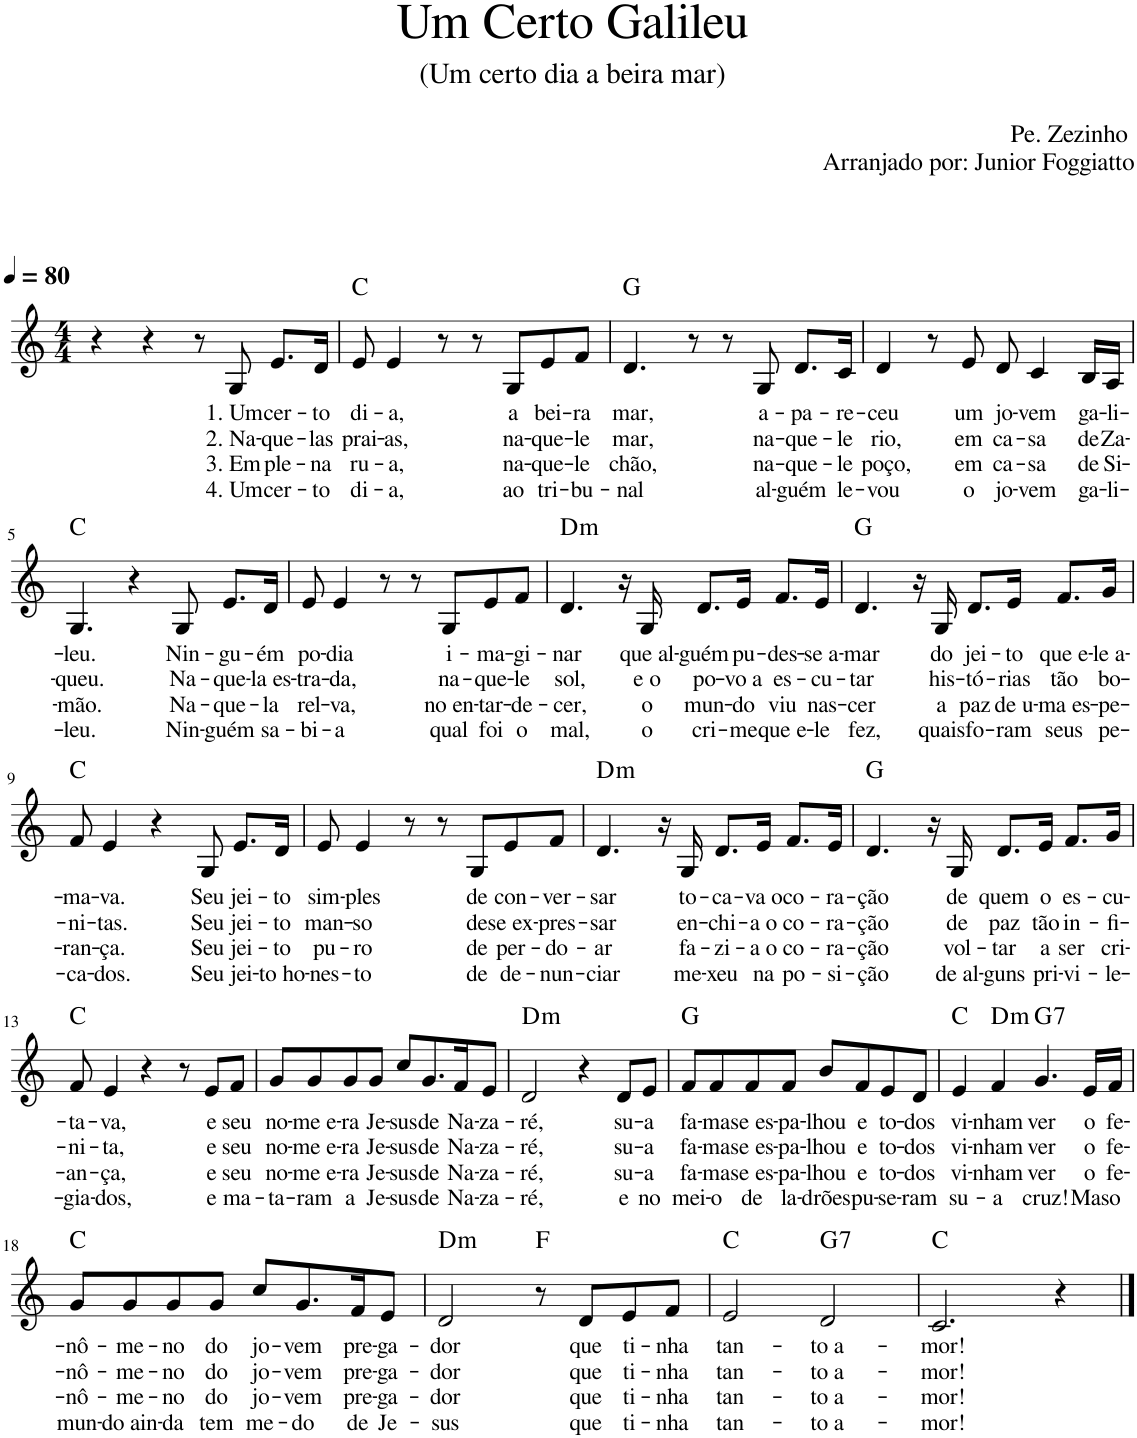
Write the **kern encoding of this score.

**kern	**text	**text	**text	**text	**harte
*part1	*part1	*part1	*part1	*part1	*part1
*staff1	*staff1	*staff1	*staff1	*staff1	*
*I"Voz	*	*	*	*	*
*I'Vo.	*	*	*	*	*
*clefG2	*	*	*	*	*
*k[]	*	*	*	*	*
*M4/4	*	*	*	*	*
*MM80	*	*	*	*	*
=1	=1	=1	=1	=1	=1
4r	.	.	.	.	.
4r	.	.	.	.	.
8r	.	.	.	.	.
!	!LO:LY:b	!LO:LY:b	!LO:LY:b	!LO:LY:b	!
8G/	1. Um	2. Na-	3. Em	4. Um	.
!	!LO:LY:b	!LO:LY:b	!LO:LY:b	!LO:LY:b	!
8.e/L	cer-	-que-	ple-	cer-	.
!	!LO:LY:b	!LO:LY:b	!LO:LY:b	!LO:LY:b	!
16d/Jk	-to	-las	-na	-to	.
=2	=2	=2	=2	=2	=2
!	!LO:LY:b	!LO:LY:b	!LO:LY:b	!LO:LY:b	!
8e/	di-	prai-	ru-	di-	C:maj
!	!LO:LY:b	!LO:LY:b	!LO:LY:b	!LO:LY:b	!
4e/	-a,	-as,	-a,	-a,	.
8r	.	.	.	.	.
8r	.	.	.	.	.
!	!LO:LY:b	!LO:LY:b	!LO:LY:b	!LO:LY:b	!
8G/L	a	na-	na-	ao	.
!	!LO:LY:b	!LO:LY:b	!LO:LY:b	!LO:LY:b	!
8e/	bei-	-que-	-que-	tri-	.
!	!LO:LY:b	!LO:LY:b	!LO:LY:b	!LO:LY:b	!
8f/J	-ra	-le	-le	-bu-	.
=3	=3	=3	=3	=3	=3
!	!LO:LY:b	!LO:LY:b	!LO:LY:b	!LO:LY:b	!
4.d/	mar,	mar,	chão,	-nal	G:maj
8r	.	.	.	.	.
8r	.	.	.	.	.
!	!LO:LY:b	!LO:LY:b	!LO:LY:b	!LO:LY:b	!
8G/	a-	na-	na-	al-	.
!	!LO:LY:b	!LO:LY:b	!LO:LY:b	!LO:LY:b	!
8.d/L	-pa-	-que-	-que-	-guém	.
!	!LO:LY:b	!LO:LY:b	!LO:LY:b	!LO:LY:b	!
16c/Jk	-re-	-le	-le	le-	.
=4	=4	=4	=4	=4	=4
!	!LO:LY:b	!LO:LY:b	!LO:LY:b	!LO:LY:b	!
4d/	-ceu	rio,	poço,	-vou	.
8r	.	.	.	.	.
!	!LO:LY:b	!LO:LY:b	!LO:LY:b	!LO:LY:b	!
8e/	um	em	em	o	.
!	!LO:LY:b	!LO:LY:b	!LO:LY:b	!LO:LY:b	!
8d/	jo-	ca-	ca-	jo-	.
!	!LO:LY:b	!LO:LY:b	!LO:LY:b	!LO:LY:b	!
4c/	-vem	-sa	-sa	-vem	.
!	!LO:LY:b	!LO:LY:b	!LO:LY:b	!LO:LY:b	!
16B/LL	ga-	de	de	ga-	.
!	!LO:LY:b	!LO:LY:b	!LO:LY:b	!LO:LY:b	!
16A/JJ	-li-	Za-	Si-	-li-	.
!!LO:LB:g=z
=5	=5	=5	=5	=5	=5
!	!LO:LY:b	!LO:LY:b	!LO:LY:b	!LO:LY:b	!
4.G/	-leu.	-queu.	-mão.	-leu.	C:maj
4r	.	.	.	.	.
!	!LO:LY:b	!LO:LY:b	!LO:LY:b	!LO:LY:b	!
8G/	Nin-	Na-	Na-	Nin-	.
!	!LO:LY:b	!LO:LY:b	!LO:LY:b	!LO:LY:b	!
8.e/L	-gu-	-que-	-que-	-guém	.
!	!LO:LY:b	!LO:LY:b	!LO:LY:b	!LO:LY:b	!
16d/Jk	-ém	-la es-	-la	sa-	.
=6	=6	=6	=6	=6	=6
!	!LO:LY:b	!LO:LY:b	!LO:LY:b	!LO:LY:b	!
8e/	po-	-tra-	rel-	-bi-	.
!	!LO:LY:b	!LO:LY:b	!LO:LY:b	!LO:LY:b	!
4e/	-dia	-da,	-va,	-a	.
8r	.	.	.	.	.
8r	.	.	.	.	.
!	!LO:LY:b	!LO:LY:b	!LO:LY:b	!LO:LY:b	!
8G/L	i-	na-	no en-	qual	.
!	!LO:LY:b	!LO:LY:b	!LO:LY:b	!LO:LY:b	!
8e/	-ma-	-que-	-tar-	foi	.
!	!LO:LY:b	!LO:LY:b	!LO:LY:b	!LO:LY:b	!
8f/J	-gi-	-le	-de-	o	.
=7	=7	=7	=7	=7	=7
!	!LO:LY:b	!LO:LY:b	!LO:LY:b	!LO:LY:b	!LO:H:kt=m
4.d/	-nar	sol,	-cer,	mal,	D:min
16r	.	.	.	.	.
!	!LO:LY:b	!LO:LY:b	!LO:LY:b	!LO:LY:b	!
16G/	que al-	e o	o	o	.
!	!LO:LY:b	!LO:LY:b	!LO:LY:b	!LO:LY:b	!
8.d/L	-guém	po-	mun-	cri-	.
!	!LO:LY:b	!LO:LY:b	!LO:LY:b	!LO:LY:b	!
16e/Jk	pu-	-vo a	-do	-me	.
!	!LO:LY:b	!LO:LY:b	!LO:LY:b	!LO:LY:b	!
8.f/L	-des-	es-	viu	que e-	.
!	!LO:LY:b	!LO:LY:b	!LO:LY:b	!LO:LY:b	!
16e/Jk	-se a-	-cu-	nas-	-le	.
=8	=8	=8	=8	=8	=8
!	!LO:LY:b	!LO:LY:b	!LO:LY:b	!LO:LY:b	!
4.d/	-mar	-tar	-cer	fez,	G:maj
16r	.	.	.	.	.
!	!LO:LY:b	!LO:LY:b	!LO:LY:b	!LO:LY:b	!
16G/	do	his-	a	quais	.
!	!LO:LY:b	!LO:LY:b	!LO:LY:b	!LO:LY:b	!
8.d/L	jei-	-tó-	paz	fo-	.
!	!LO:LY:b	!LO:LY:b	!LO:LY:b	!LO:LY:b	!
16e/Jk	-to	-rias	de u-	-ram	.
!	!LO:LY:b	!LO:LY:b	!LO:LY:b	!LO:LY:b	!
8.f/L	que e-	tão	-ma es-	seus	.
!	!LO:LY:b	!LO:LY:b	!LO:LY:b	!LO:LY:b	!
16g/Jk	-le a-	bo-	-pe-	pe-	.
!!LO:LB:g=z
=9	=9	=9	=9	=9	=9
!	!LO:LY:b	!LO:LY:b	!LO:LY:b	!LO:LY:b	!
8f/	-ma-	-ni-	-ran-	-ca-	C:maj
!	!LO:LY:b	!LO:LY:b	!LO:LY:b	!LO:LY:b	!
4e/	-va.	-tas.	-ça.	-dos.	.
4r	.	.	.	.	.
!	!LO:LY:b	!LO:LY:b	!LO:LY:b	!LO:LY:b	!
8G/	Seu	Seu	Seu	Seu	.
!	!LO:LY:b	!LO:LY:b	!LO:LY:b	!LO:LY:b	!
8.e/L	jei-	jei-	jei-	jei-	.
!	!LO:LY:b	!LO:LY:b	!LO:LY:b	!LO:LY:b	!
16d/Jk	-to	-to	-to	-to ho-	.
=10	=10	=10	=10	=10	=10
!	!LO:LY:b	!LO:LY:b	!LO:LY:b	!LO:LY:b	!
8e/	sim-	man-	pu-	-nes-	.
!	!LO:LY:b	!LO:LY:b	!LO:LY:b	!LO:LY:b	!
4e/	-ples	-so	-ro	-to	.
8r	.	.	.	.	.
8r	.	.	.	.	.
!	!LO:LY:b	!LO:LY:b	!LO:LY:b	!LO:LY:b	!
8G/L	de	de	de	de	.
!	!LO:LY:b	!LO:LY:b	!LO:LY:b	!LO:LY:b	!
8e/	con-	se ex-	per-	de-	.
!	!LO:LY:b	!LO:LY:b	!LO:LY:b	!LO:LY:b	!
8f/J	-ver-	-pres-	-do-	-nun-	.
=11	=11	=11	=11	=11	=11
!	!LO:LY:b	!LO:LY:b	!LO:LY:b	!LO:LY:b	!LO:H:kt=m
4.d/	-sar	-sar	-ar	-ciar	D:min
16r	.	.	.	.	.
!	!LO:LY:b	!LO:LY:b	!LO:LY:b	!LO:LY:b	!
16G/	to-	en-	fa-	me-	.
!	!LO:LY:b	!LO:LY:b	!LO:LY:b	!LO:LY:b	!
8.d/L	-ca-	-chi-	-zi-	-xeu	.
!	!LO:LY:b	!LO:LY:b	!LO:LY:b	!LO:LY:b	!
16e/Jk	-va o	-a o	-a o	na	.
!	!LO:LY:b	!LO:LY:b	!LO:LY:b	!LO:LY:b	!
8.f/L	co-	co-	co-	po-	.
!	!LO:LY:b	!LO:LY:b	!LO:LY:b	!LO:LY:b	!
16e/Jk	-ra-	-ra-	-ra-	-si-	.
=12	=12	=12	=12	=12	=12
!	!LO:LY:b	!LO:LY:b	!LO:LY:b	!LO:LY:b	!
4.d/	-ção	-ção	-ção	-ção	G:maj
16r	.	.	.	.	.
!	!LO:LY:b	!LO:LY:b	!LO:LY:b	!LO:LY:b	!
16G/	de	de	vol-	de al-	.
!	!LO:LY:b	!LO:LY:b	!LO:LY:b	!LO:LY:b	!
8.d/L	quem	paz	-tar	-guns	.
!	!LO:LY:b	!LO:LY:b	!LO:LY:b	!LO:LY:b	!
16e/Jk	o	tão	a	pri-	.
!	!LO:LY:b	!LO:LY:b	!LO:LY:b	!LO:LY:b	!
8.f/L	es-	in-	ser	-vi-	.
!	!LO:LY:b	!LO:LY:b	!LO:LY:b	!LO:LY:b	!
16g/Jk	-cu-	-fi-	cri-	-le-	.
!!LO:LB:g=z
=13	=13	=13	=13	=13	=13
!	!LO:LY:b	!LO:LY:b	!LO:LY:b	!LO:LY:b	!
8f/	-ta-	-ni-	-an-	-gia-	C:maj
!	!LO:LY:b	!LO:LY:b	!LO:LY:b	!LO:LY:b	!
4e/	-va,	-ta,	-ça,	-dos,	.
4r	.	.	.	.	.
8r	.	.	.	.	.
!	!LO:LY:b	!LO:LY:b	!LO:LY:b	!LO:LY:b	!
8e/L	e	e	e	e	.
!	!LO:LY:b	!LO:LY:b	!LO:LY:b	!LO:LY:b	!
8f/J	seu	seu	seu	ma-	.
=14	=14	=14	=14	=14	=14
!	!LO:LY:b	!LO:LY:b	!LO:LY:b	!LO:LY:b	!
8g/L	no-	no-	no-	-ta-	.
!	!LO:LY:b	!LO:LY:b	!LO:LY:b	!LO:LY:b	!
8g/	-me e-	-me e-	-me e-	-ram	.
!	!LO:LY:b	!LO:LY:b	!LO:LY:b	!LO:LY:b	!
8g/	-ra	-ra	-ra	a	.
!	!LO:LY:b	!LO:LY:b	!LO:LY:b	!LO:LY:b	!
8g/J	Je-	Je-	Je-	Je-	.
!	!LO:LY:b	!LO:LY:b	!LO:LY:b	!LO:LY:b	!
8cc/L	-sus	-sus	-sus	-sus	.
!	!LO:LY:b	!LO:LY:b	!LO:LY:b	!LO:LY:b	!
8.g/	de	de	de	de	.
!	!LO:LY:b	!LO:LY:b	!LO:LY:b	!LO:LY:b	!
16f/K	Na-	Na-	Na-	Na-	.
!	!LO:LY:b	!LO:LY:b	!LO:LY:b	!LO:LY:b	!
8e/J	-za-	-za-	-za-	-za-	.
=15	=15	=15	=15	=15	=15
!	!LO:LY:b	!LO:LY:b	!LO:LY:b	!LO:LY:b	!LO:H:kt=m
2d/	-ré,	-ré,	-ré,	-ré,	D:min
4r	.	.	.	.	.
!	!LO:LY:b	!LO:LY:b	!LO:LY:b	!LO:LY:b	!
8d/L	su-	su-	su-	e	.
!	!LO:LY:b	!LO:LY:b	!LO:LY:b	!LO:LY:b	!
8e/J	-a	-a	-a	no	.
=16	=16	=16	=16	=16	=16
!	!LO:LY:b	!LO:LY:b	!LO:LY:b	!LO:LY:b	!
8f/L	fa-	fa-	fa-	mei-	G:maj
!	!LO:LY:b	!LO:LY:b	!LO:LY:b	!LO:LY:b	!
8f/	-ma	-ma	-ma	-o	.
!	!LO:LY:b	!LO:LY:b	!LO:LY:b	!LO:LY:b	!
8f/	se es-	se es-	se es-	de	.
!	!LO:LY:b	!LO:LY:b	!LO:LY:b	!LO:LY:b	!
8f/J	-pa-	-pa-	-pa-	la-	.
!	!LO:LY:b	!LO:LY:b	!LO:LY:b	!LO:LY:b	!
8b/L	-lhou	-lhou	-lhou	-drões	.
!	!LO:LY:b	!LO:LY:b	!LO:LY:b	!LO:LY:b	!
8f/	e	e	e	pu-	.
!	!LO:LY:b	!LO:LY:b	!LO:LY:b	!LO:LY:b	!
8e/	to-	to-	to-	-se-	.
!	!LO:LY:b	!LO:LY:b	!LO:LY:b	!LO:LY:b	!
8d/J	-dos	-dos	-dos	-ram	.
=17	=17	=17	=17	=17	=17
!	!LO:LY:b	!LO:LY:b	!LO:LY:b	!LO:LY:b	!
4e/	vi-	vi-	vi-	su-	C:maj
!	!LO:LY:b	!LO:LY:b	!LO:LY:b	!LO:LY:b	!LO:H:kt=m
4f/	-nham	-nham	-nham	-a	D:min
!	!LO:LY:b	!LO:LY:b	!LO:LY:b	!LO:LY:b	!LO:H:kt=7
4.g/	ver	ver	ver	cruz!	G:7
!	!LO:LY:b	!LO:LY:b	!LO:LY:b	!LO:LY:b	!
16e/LL	o	o	o	Mas	.
!	!LO:LY:b	!LO:LY:b	!LO:LY:b	!LO:LY:b	!
16f/JJ	fe-	fe-	fe-	o	.
!!LO:LB:g=z
=18	=18	=18	=18	=18	=18
!	!LO:LY:b	!LO:LY:b	!LO:LY:b	!LO:LY:b	!
8g/L	-nô-	-nô-	-nô-	mun-	C:maj
!	!LO:LY:b	!LO:LY:b	!LO:LY:b	!LO:LY:b	!
8g/	-me-	-me-	-me-	-do ain-	.
!	!LO:LY:b	!LO:LY:b	!LO:LY:b	!LO:LY:b	!
8g/	-no	-no	-no	-da	.
!	!LO:LY:b	!LO:LY:b	!LO:LY:b	!LO:LY:b	!
8g/J	do	do	do	tem	.
!	!LO:LY:b	!LO:LY:b	!LO:LY:b	!LO:LY:b	!
8cc/L	jo-	jo-	jo-	me-	.
!	!LO:LY:b	!LO:LY:b	!LO:LY:b	!LO:LY:b	!
8.g/	-vem	-vem	-vem	-do	.
!	!LO:LY:b	!LO:LY:b	!LO:LY:b	!LO:LY:b	!
16f/K	pre-	pre-	pre-	de	.
!	!LO:LY:b	!LO:LY:b	!LO:LY:b	!LO:LY:b	!
8e/J	-ga-	-ga-	-ga-	Je-	.
=19	=19	=19	=19	=19	=19
!	!LO:LY:b	!LO:LY:b	!LO:LY:b	!LO:LY:b	!LO:H:kt=m
2d/	-dor	-dor	-dor	-sus	D:min
8r	.	.	.	.	F:maj
!	!LO:LY:b	!LO:LY:b	!LO:LY:b	!LO:LY:b	!
8d/L	que	que	que	que	.
!	!LO:LY:b	!LO:LY:b	!LO:LY:b	!LO:LY:b	!
8e/	ti-	ti-	ti-	ti-	.
!	!LO:LY:b	!LO:LY:b	!LO:LY:b	!LO:LY:b	!
8f/J	-nha	-nha	-nha	-nha	.
=20	=20	=20	=20	=20	=20
!	!LO:LY:b	!LO:LY:b	!LO:LY:b	!LO:LY:b	!
2e/	tan-	tan-	tan-	tan-	C:maj
!	!LO:LY:b	!LO:LY:b	!LO:LY:b	!LO:LY:b	!LO:H:kt=7
2d/	-to a-	-to a-	-to a-	-to a-	G:7
=21	=21	=21	=21	=21	=21
!	!LO:LY:b	!LO:LY:b	!LO:LY:b	!LO:LY:b	!
2.c/	-mor!	-mor!	-mor!	-mor!	C:maj
4r	.	.	.	.	.
==	==	==	==	==	==
*-	*-	*-	*-	*-	*-
